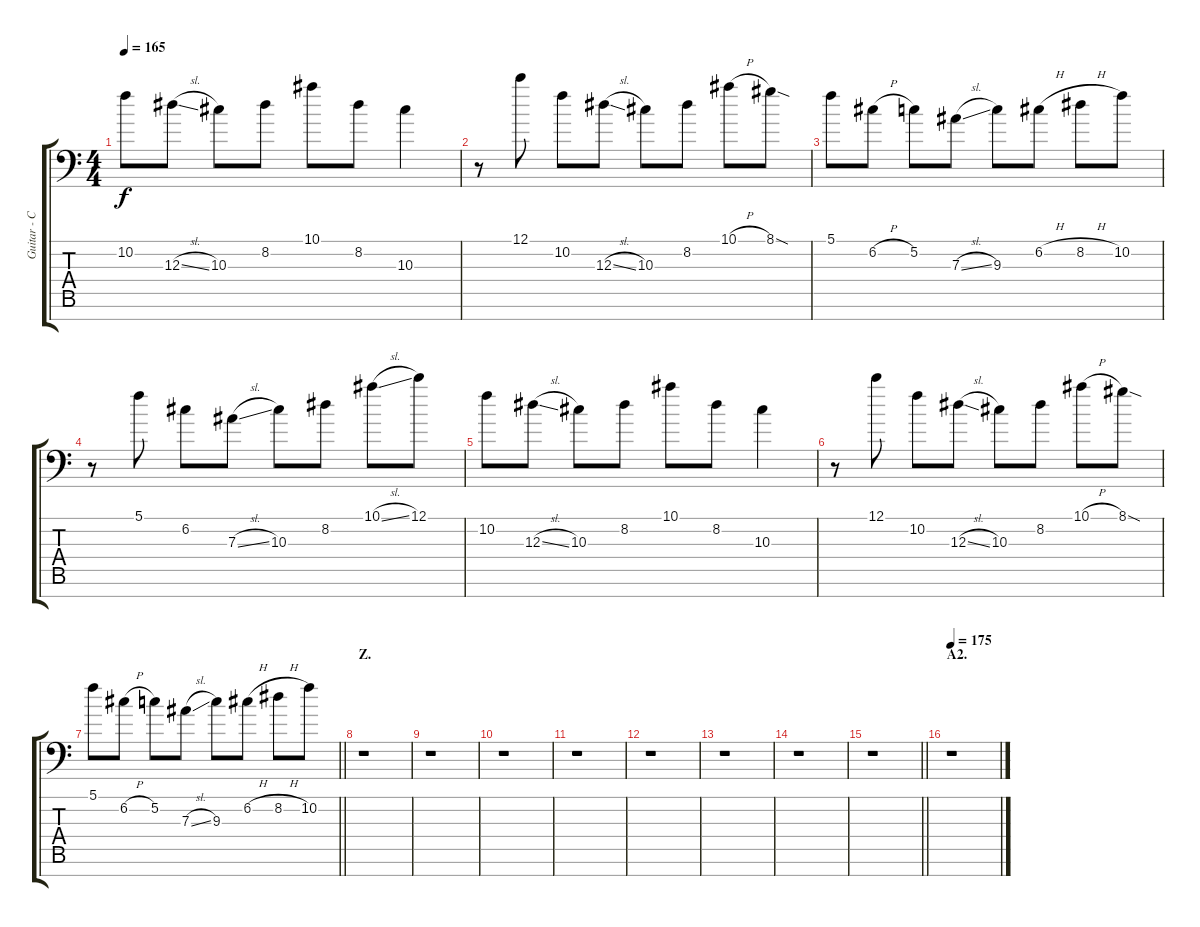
\track ("Guitar - Center" "Guitar - C") {instrument distortionguitar}
\staff {score tabs}
\tuning (C4 G3 Eb3 Bb2 F2 Bb1 Ab1) {hide}
\ts (4 4)
\tempo 165
\clef f4
\ks c
10.2.8{dy f} 12.3{sl}.8 10.3.8 8.2.8 10.1.8 8.2.8 10.3.4 |
r.8 12.1.8 10.2.8 12.3{sl}.8 10.3.8 8.2.8 10.1{h}.8 8.1{sod}.8 |
5.1.8 6.2{h}.8 5.2.8 7.3{sl}.8 9.3.8 6.2{h}.8 8.2{h}.8 10.2.8 |
r.8 5.1.8 6.2.8 7.3{sl}.8 10.3.8 8.2.8 10.1{sl}.8 12.1.8 |
10.2.8 12.3{sl}.8 10.3.8 8.2.8 10.1.8 8.2.8 10.3.4 |
r.8 12.1.8 10.2.8 12.3{sl}.8 10.3.8 8.2.8 10.1{h}.8 8.1{sod}.8 |
\barLineRight lightlight
5.1.8 6.2{h}.8 5.2.8 7.3{sl}.8 9.3.8 6.2{h}.8 8.2{h}.8 10.2.8 |
\section ("" "Z.")
r.1 |
r.1 |
r.1 |
r.1 |
r.1 |
r.1 |
r.1 |
\barLineRight lightlight
r.1 |
\section ("" "A2.")
\tempo 175
r.1
